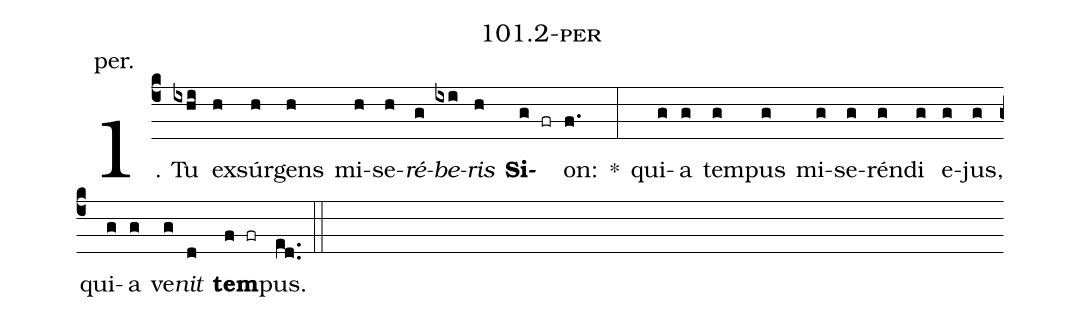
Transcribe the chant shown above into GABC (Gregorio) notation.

name: 101.2-per;
annotation: per.;
%%
(c4)1. Tu(ixhi) ex(h)súr(h)gens(h) mi(h)se(h)<i>ré</i>(g)<i>be</i>(ixi)<i>ris</i>(h) <b>Si</b>(g fr)on:(f.) *(:) qui(g)a(g) tem(g)pus(g) mi(g)se(g)rén(g)di(g) e(g)jus,(g) qui(g)a(g) ve(g)<i>nit</i>(d) <b>tem</b>(f fr)pus.(ed..) (::)


%E(g) u(g) o(g) u(d) a(f) e.(ed..) (::)
